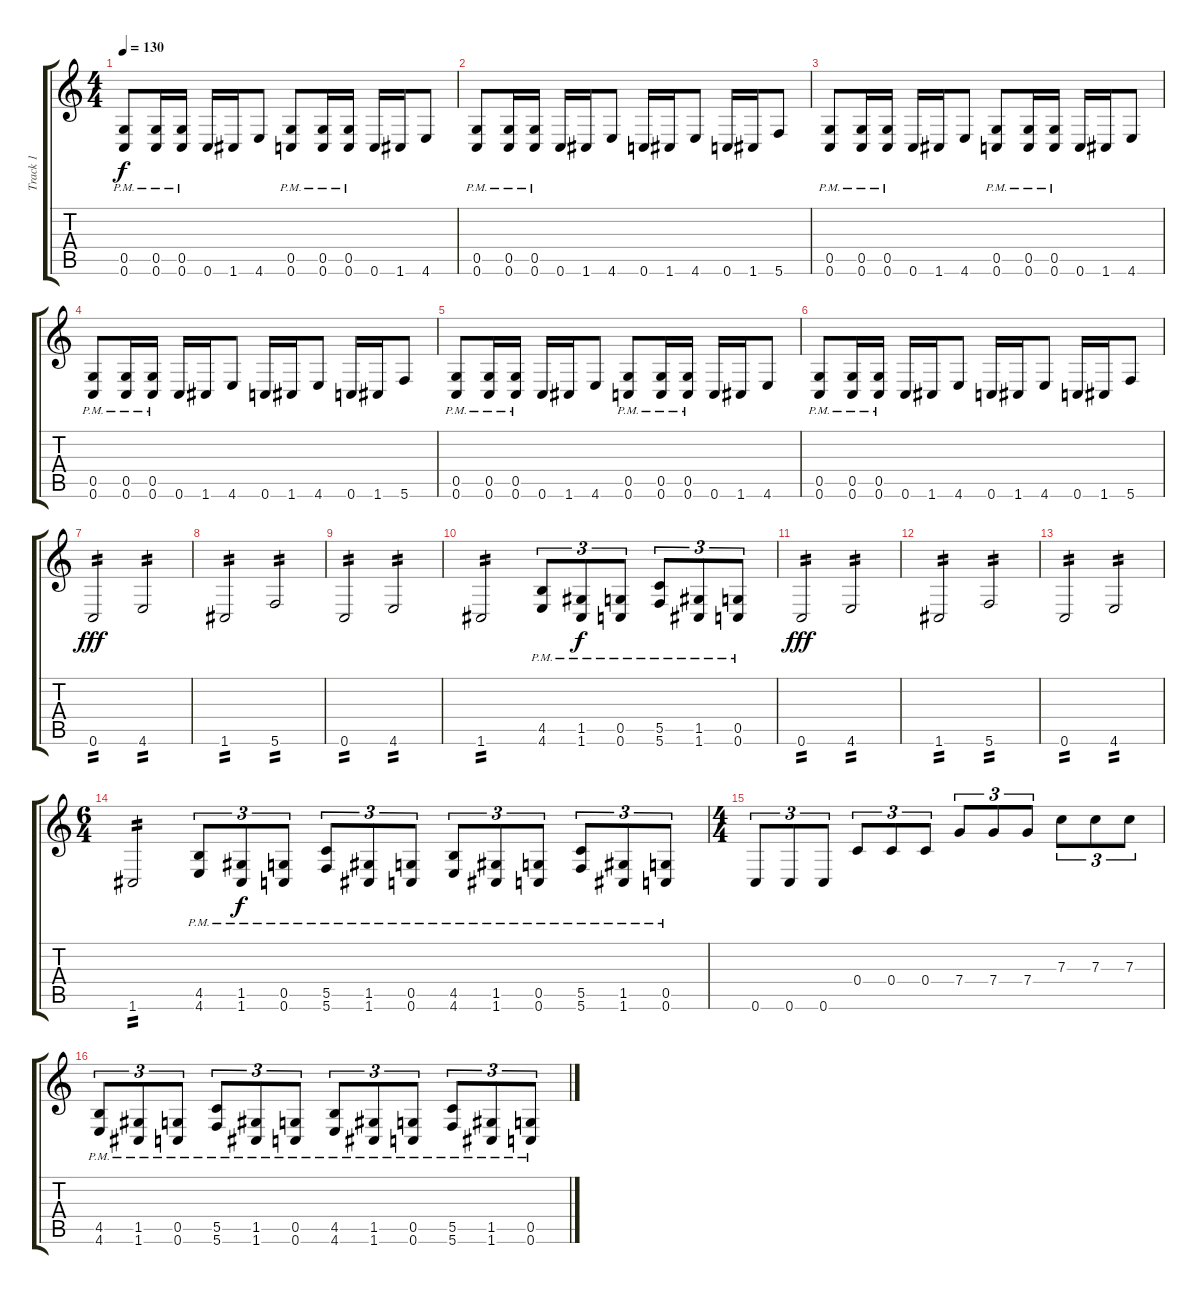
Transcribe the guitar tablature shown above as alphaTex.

\track ("Track 1" "Track 1") {instrument distortionguitar}
\staff {score tabs}
\tuning (D4 A3 F3 C3 G2 C2) {hide}
\ts (4 4)
\tempo 130
\clef g2
\ks c
(0.5{pm} 0.6{pm}).8{dy f} (0.5{pm} 0.6{pm}).16 (0.5{pm} 0.6{pm}).16 0.6.16 1.6.16 4.6.8 (0.5{pm} 0.6{pm}).8 (0.5{pm} 0.6{pm}).16 (0.5{pm} 0.6{pm}).16 0.6.16 1.6.16 4.6.8 |
(0.5{pm} 0.6{pm}).8 (0.5{pm} 0.6{pm}).16 (0.5{pm} 0.6{pm}).16 0.6.16 1.6.16 4.6.8 0.6.16 1.6.16 4.6.8 0.6.16 1.6.16 5.6.8 |
(0.5{pm} 0.6{pm}).8 (0.5{pm} 0.6{pm}).16 (0.5{pm} 0.6{pm}).16 0.6.16 1.6.16 4.6.8 (0.5{pm} 0.6{pm}).8 (0.5{pm} 0.6{pm}).16 (0.5{pm} 0.6{pm}).16 0.6.16 1.6.16 4.6.8 |
(0.5{pm} 0.6{pm}).8 (0.5{pm} 0.6{pm}).16 (0.5{pm} 0.6{pm}).16 0.6.16 1.6.16 4.6.8 0.6.16 1.6.16 4.6.8 0.6.16 1.6.16 5.6.8 |
(0.5{pm} 0.6{pm}).8 (0.5{pm} 0.6{pm}).16 (0.5{pm} 0.6{pm}).16 0.6.16 1.6.16 4.6.8 (0.5{pm} 0.6{pm}).8 (0.5{pm} 0.6{pm}).16 (0.5{pm} 0.6{pm}).16 0.6.16 1.6.16 4.6.8 |
(0.5{pm} 0.6{pm}).8 (0.5{pm} 0.6{pm}).16 (0.5{pm} 0.6{pm}).16 0.6.16 1.6.16 4.6.8 0.6.16 1.6.16 4.6.8 0.6.16 1.6.16 5.6.8 |
0.6.2{tp 2 dy fff} 4.6.2{tp 2} |
1.6.2{tp 2} 5.6.2{tp 2} |
0.6.2{tp 2} 4.6.2{tp 2} |
1.6.2{tp 2} (4.5{pm} 4.6{pm}).8{tu (3 2)} (1.5{pm} 1.6{pm}).8{tu (3 2) dy f} (0.5{pm} 0.6{pm}).8{tu (3 2)} (5.5{pm} 5.6{pm}).8{tu (3 2)} (1.5{pm} 1.6{pm}).8{tu (3 2)} (0.5{pm} 0.6{pm}).8{tu (3 2)} |
0.6.2{tp 2 dy fff} 4.6.2{tp 2} |
1.6.2{tp 2} 5.6.2{tp 2} |
0.6.2{tp 2} 4.6.2{tp 2} |
\ts (6 4)
1.6.2{tp 2} (4.5{pm} 4.6{pm}).8{tu (3 2)} (1.5{pm} 1.6{pm}).8{tu (3 2) dy f} (0.5{pm} 0.6{pm}).8{tu (3 2)} (5.5{pm} 5.6{pm}).8{tu (3 2)} (1.5{pm} 1.6{pm}).8{tu (3 2)} (0.5{pm} 0.6{pm}).8{tu (3 2)} (4.5{pm} 4.6{pm}).8{tu (3 2)} (1.5{pm} 1.6{pm}).8{tu (3 2)} (0.5{pm} 0.6{pm}).8{tu (3 2)} (5.5{pm} 5.6{pm}).8{tu (3 2)} (1.5{pm} 1.6{pm}).8{tu (3 2)} (0.5{pm} 0.6{pm}).8{tu (3 2)} |
\ts (4 4)
0.6.8{tu (3 2)} 0.6.8{tu (3 2)} 0.6.8{tu (3 2)} 0.4.8{tu (3 2)} 0.4.8{tu (3 2)} 0.4.8{tu (3 2)} 7.4.8{tu (3 2)} 7.4.8{tu (3 2)} 7.4.8{tu (3 2)} 7.3.8{tu (3 2)} 7.3.8{tu (3 2)} 7.3.8{tu (3 2)} |
(4.5{pm} 4.6{pm}).8{tu (3 2)} (1.5{pm} 1.6{pm}).8{tu (3 2)} (0.5{pm} 0.6{pm}).8{tu (3 2)} (5.5{pm} 5.6{pm}).8{tu (3 2)} (1.5{pm} 1.6{pm}).8{tu (3 2)} (0.5{pm} 0.6{pm}).8{tu (3 2)} (4.5{pm} 4.6{pm}).8{tu (3 2)} (1.5{pm} 1.6{pm}).8{tu (3 2)} (0.5{pm} 0.6{pm}).8{tu (3 2)} (5.5{pm} 5.6{pm}).8{tu (3 2)} (1.5{pm} 1.6{pm}).8{tu (3 2)} (0.5{pm} 0.6{pm}).8{tu (3 2)}
